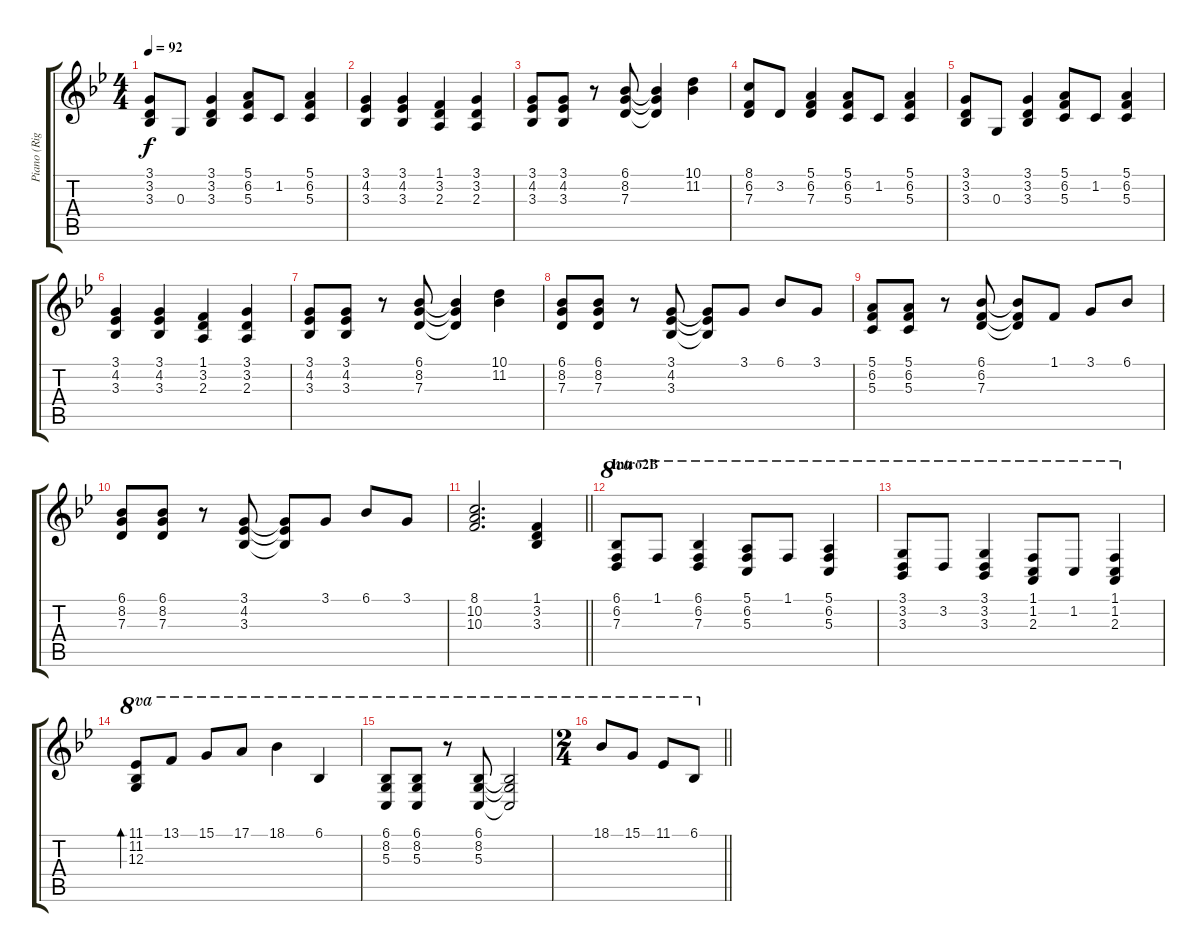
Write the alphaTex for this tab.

\track ("Piano (Right Hand)" "Piano (Rig") {instrument acousticgrandpiano}
\staff {score tabs}
\tuning (E4 B3 G3 D3 A2 E2) {hide}
\ts (4 4)
\tempo 92
\clef g2
\ks bb
(3.1 3.2 3.3).8{dy f} 0.3.8 (3.1 3.2 3.3).4 (5.1 6.2 5.3).8 1.2.8 (5.1 6.2 5.3).4 |
(3.1 4.2 3.3).4 (3.1 4.2 3.3).4 (1.1 3.2 2.3).4 (3.1 3.2 2.3).4 |
(3.1 4.2 3.3).8 (3.1 4.2 3.3).8 r.8 (6.1 8.2 7.3).8 (6.1{t} 8.2{t} 7.3{t}).4 (10.1 11.2).4 |
(8.1 6.2 7.3).8 3.2.8 (5.1 6.2 7.3).4 (5.1 6.2 5.3).8 1.2.8 (5.1 6.2 5.3).4 |
(3.1 3.2 3.3).8 0.3.8 (3.1 3.2 3.3).4 (5.1 6.2 5.3).8 1.2.8 (5.1 6.2 5.3).4 |
(3.1 4.2 3.3).4 (3.1 4.2 3.3).4 (1.1 3.2 2.3).4 (3.1 3.2 2.3).4 |
(3.1 4.2 3.3).8 (3.1 4.2 3.3).8 r.8 (6.1 8.2 7.3).8 (6.1{t} 8.2{t} 7.3{t}).4 (10.1 11.2).4 |
(6.1 8.2 7.3).8 (6.1 8.2 7.3).8 r.8 (3.1 4.2 3.3).8 (3.1{t} 4.2{t} 3.3{t}).8 3.1.8 6.1.8 3.1.8 |
(5.1 6.2 5.3).8 (5.1 6.2 5.3).8 r.8 (6.1 6.2 7.3).8 (6.1{t} 6.2{t} 7.3{t}).8 1.1.8 3.1.8 6.1.8 |
(6.1 8.2 7.3).8 (6.1 8.2 7.3).8 r.8 (3.1 4.2 3.3).8 (3.1{t} 4.2{t} 3.3{t}).8 3.1.8 6.1.8 3.1.8 |
\barLineRight lightlight
(8.1 10.2 10.3).2{d} (1.1 3.2 3.3).4 |
\section ("" "Intro2B")
(6.1 6.2 7.3).8{ot 8va} 1.1.8{ot 8va} (6.1 6.2 7.3).4{ot 8va} (5.1 6.2 5.3).8{ot 8va} 1.1.8{ot 8va} (5.1 6.2 5.3).4{ot 8va} |
(3.1 3.2 3.3).8{ot 8va} 3.2.8{ot 8va} (3.1 3.2 3.3).4{ot 8va} (1.1 1.2 2.3).8{ot 8va} 1.2.8{ot 8va} (1.1 1.2 2.3).4{ot 8va} |
(11.1 11.2 12.3).8{bd 240 ot 8va} 13.1.8{ot 8va} 15.1.8{ot 8va} 17.1.8{ot 8va} 18.1.4{ot 8va} 6.1.4{ot 8va} |
(6.1 8.2 5.3).8{ot 8va} (6.1 8.2 5.3).8{ot 8va} r.8{ot 8va} (6.1 8.2 5.3).8{ot 8va} (6.1{t} 8.2{t} 5.3{t}).2{ot 8va} |
\ts (2 4)
\barLineRight lightlight
18.1.8{ot 8va} 15.1.8{ot 8va} 11.1.8{ot 8va} 6.1.8{ot 8va}
